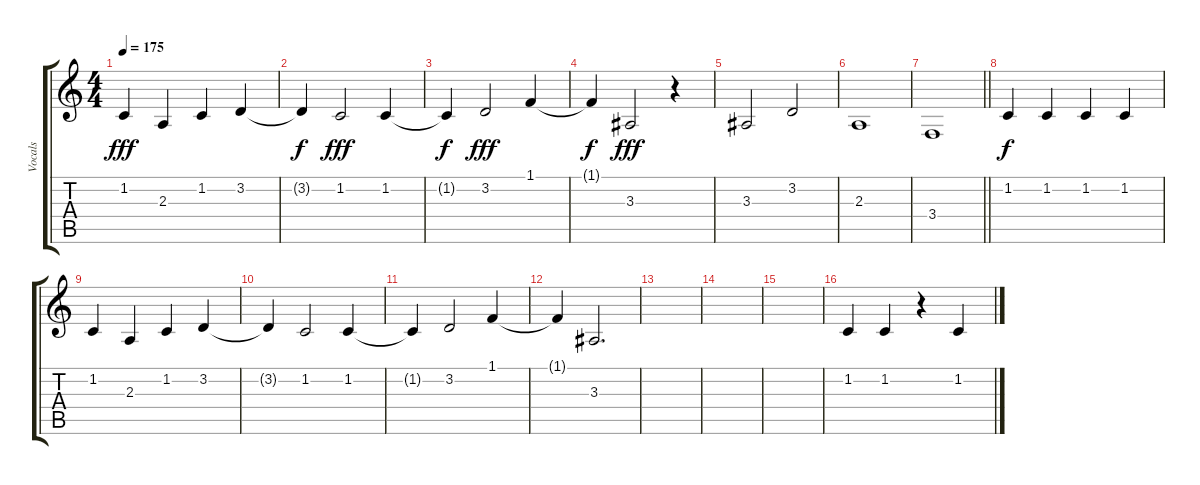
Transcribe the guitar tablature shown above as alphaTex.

\track ("Vocals" "Vocals") {instrument lead8bassandlead}
\staff {score tabs}
\tuning (E4 B3 G3 D3 A2 E2) {hide}
\ts (4 4)
\tempo 175
\clef g2
\ks c
1.2.4{dy fff} 2.3.4 1.2.4 3.2.4 |
3.2{t}.4{dy f} 1.2.2{dy fff} 1.2.4 |
1.2{t}.4{dy f} 3.2.2{dy fff} 1.1.4 |
1.1{t}.4{dy f} 3.3.2{dy fff} r.4 |
3.3.2 3.2.2 |
2.3.1 |
\barLineRight lightlight
3.4.1 |
1.2.4{dy f} 1.2.4 1.2.4 1.2.4 |
1.2.4 2.3.4 1.2.4 3.2.4 |
3.2{t}.4 1.2.2 1.2.4 |
1.2{t}.4 3.2.2 1.1.4 |
1.1{t}.4 3.3.2{d} |
|
|
|
1.2.4 1.2.4 r.4 1.2.4
